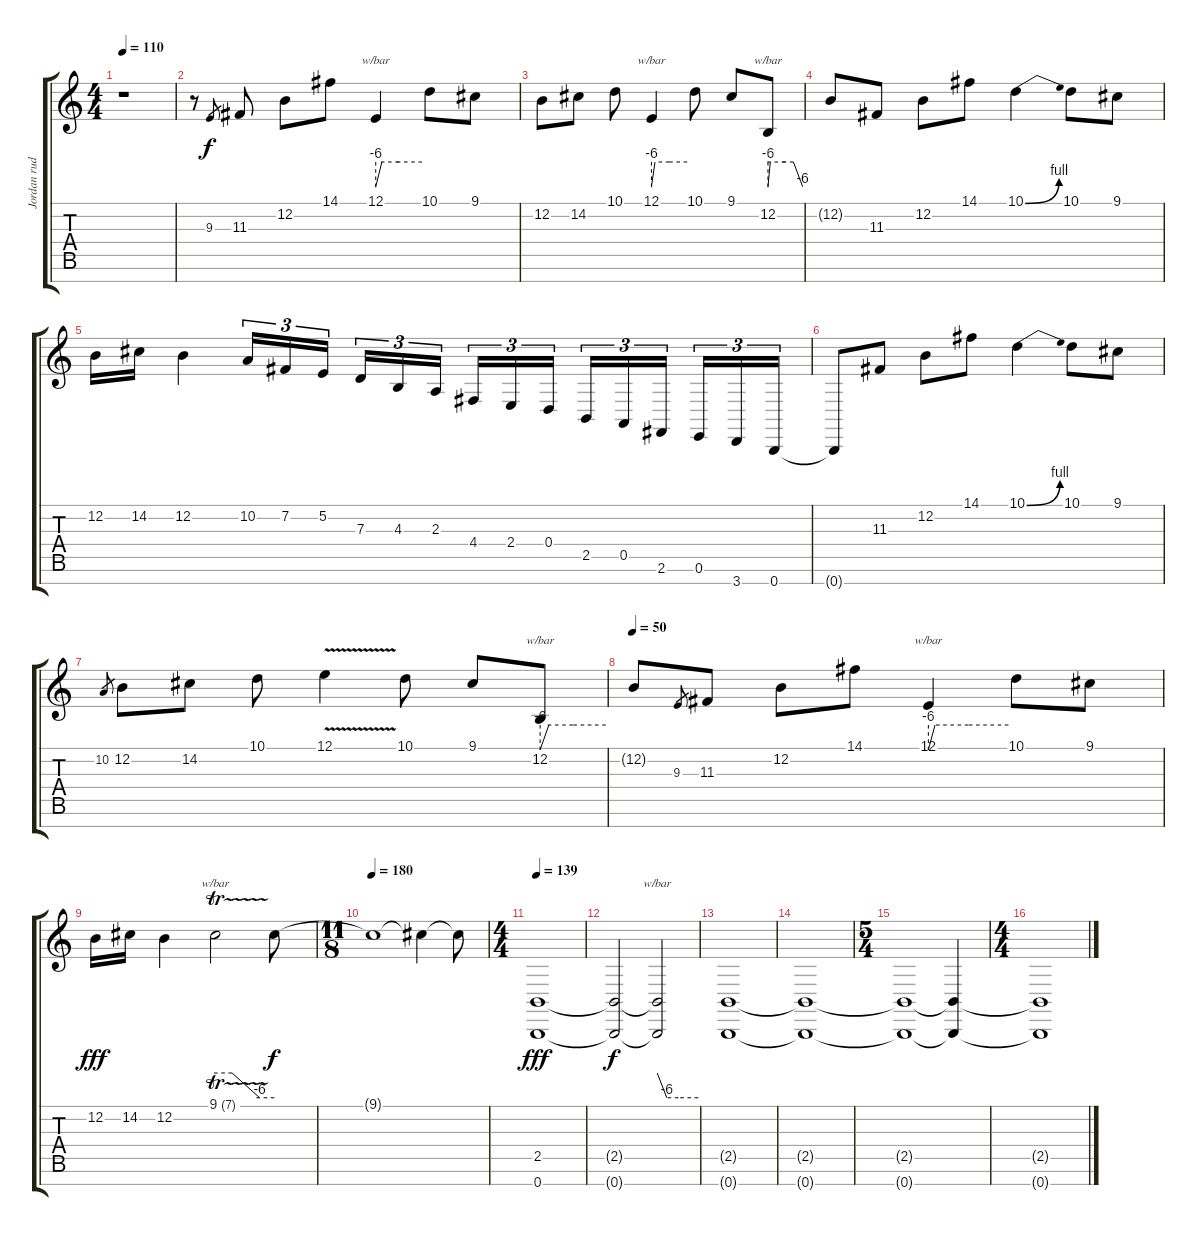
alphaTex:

\track ("Jordan rudess" "Jordan rud") {instrument stringensemble1}
\staff {score tabs}
\tuning (E4 B3 G3 D3 A2 E2 B1) {hide}
\ts (4 4)
\tempo 110
\clef g2
\ks c
r.1{dy f} |
r.8{volume 12 instrument lead2sawtooth} 9.3.8{gr} 11.3.8 12.2.8 14.1.8 12.1.4{tbe (custom default 0 -24 8 0 30 0 60 0)} 10.1.8 9.1.8 |
12.2.8 14.2.8 10.1.8 12.1.4{tbe (custom default 0 -24 6 0 30 0 60 0)} 10.1.8 9.1.8 12.2.8{tbe (custom default 0 -24 4 0 30 0 44 0 60 -24)} |
12.2{t}.8 11.3.8 12.2.8 14.1.8 10.1{be (bend 0 0 60 4)}.4 10.1.8 9.1.8 |
12.2.16 14.2.16 12.2.4 10.2.16{tu (3 2)} 7.2.16{tu (3 2)} 5.2.16{tu (3 2)} 7.3.16{tu (3 2)} 4.3.16{tu (3 2)} 2.3.16{tu (3 2)} 4.4.16{tu (3 2)} 2.4.16{tu (3 2)} 0.4.16{tu (3 2)} 2.5.16{tu (3 2)} 0.5.16{tu (3 2)} 2.6.16{tu (3 2)} 0.6.16{tu (3 2)} 3.7.16{tu (3 2)} 0.7.16{tu (3 2)} |
0.7{t}.8 11.3.8 12.2.8 14.1.8 10.1{be (bend 0 0 60 4)}.4 10.1.8 9.1.8 |
10.2.8{gr} 12.2.8 14.2.8 10.1.8 12.1{v}.4 10.1.8 9.1.8 12.2.8{tbe (custom default 0 -24 8 0 30 0 60 0)} |
\tempo 50
12.2{t}.8 9.3.8{gr} 11.3.8 12.2.8 14.1.8 12.1.4{tbe (custom default 0 -24 5 0 30 0 60 0)} 10.1.8 9.1.8 |
12.2.16{dy fff} 14.2.16 12.2.4 9.1{tr (7 64)}.2{tbe (custom default 0 0 17 0 45 -24 60 -24)} 9.1{t}.8{dy f} |
\ts (11 8)
\tempo 180
9.1{t}.1 9.1{t}.4 9.1{t}.8 |
\ts (4 4)
\tempo 139
(2.5 0.7).1{dy fff} |
(2.5{t} 0.7{t}).2{dy f} (2.5{t} 0.7{t}).2{tbe (custom default 0 0 14 -24 31 -24 60 -24)} |
(2.5{t} 0.7{t}).1 |
(2.5{t} 0.7{t}).1 |
\ts (5 4)
(2.5{t} 0.7{t}).1{volume 6} (2.5{t} 0.7{t}).4 |
\ts (4 4)
(2.5{t} 0.7{t}).1
